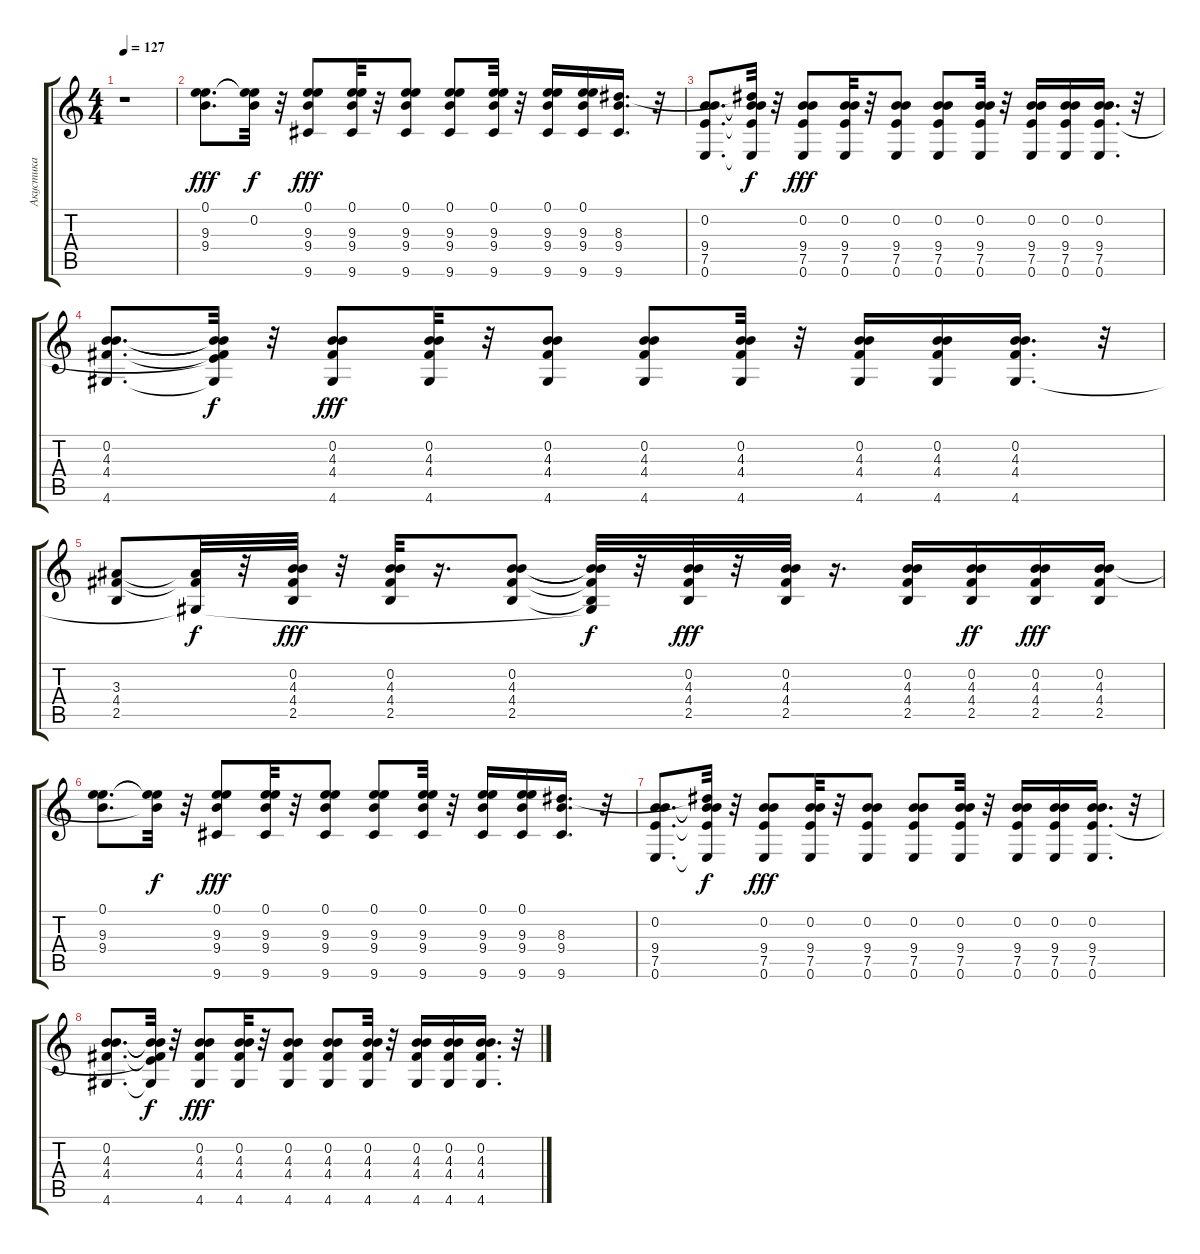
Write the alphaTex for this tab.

\track ("Акустика" "Акустика") {instrument acousticguitarsteel}
\staff {score tabs}
\tuning (E4 B3 G3 D3 A2 E2) {hide}
\ts (4 4)
\tempo 127
\clef g2
\ks c
r.1{dy f} |
(0.1 9.3 9.4).8{d dy fff} (0.1{t} 0.2{t} 9.3{t}).32{dy f} r.32 (0.1 9.3 9.4 9.6).8{dy fff} (0.1 9.3 9.4 9.6).32 r.32 (0.1 9.3 9.4 9.6).8 (0.1 9.3 9.4 9.6).8 (0.1 9.3 9.4 9.6).32 r.32 (0.1 9.3 9.4 9.6).16 (0.1 9.3 9.4 9.6).16 (8.3 9.4 9.6).16{d} r.32 |
(0.2 9.4 7.5 0.6).8{d} (0.2{t} 8.3{t} 9.4{t} 7.5{t} 0.6{t}).32{dy f} r.32 (0.2 9.4 7.5 0.6).8{dy fff} (0.2 9.4 7.5 0.6).32 r.32 (0.2 9.4 7.5 0.6).8 (0.2 9.4 7.5 0.6).8 (0.2 9.4 7.5 0.6).32 r.32 (0.2 9.4 7.5 0.6).16 (0.2 9.4 7.5 0.6).16 (0.2 9.4 7.5 0.6).16{d} r.32 |
(0.2 4.3 4.4 4.6).8{d} (0.2{t} 4.3{t} 4.4{t} 7.5{t} 4.6{t}).32{dy f} r.32 (0.2 4.3 4.4 4.6).8{dy fff} (0.2 4.3 4.4 4.6).32 r.32 (0.2 4.3 4.4 4.6).8 (0.2 4.3 4.4 4.6).8 (0.2 4.3 4.4 4.6).32 r.32 (0.2 4.3 4.4 4.6).16 (0.2 4.3 4.4 4.6).16 (0.2 4.3 4.4 4.6).16{d} r.32 |
(3.3 4.4 2.5).8 (3.3{t} 4.4{t} 4.6{t}).32{dy f} r.32 (0.2 4.3 4.4 2.5).32{dy fff} r.32 (0.2 4.3 4.4 2.5).32 r.16{d} (0.2 4.3 4.4 2.5).8 (0.2{t} 4.3{t} 4.4{t} 2.5{t} 4.6{t}).32{dy f} r.32 (0.2 4.3 4.4 2.5).32{dy fff} r.32 (0.2 4.3 4.4 2.5).32 r.16{d} (0.2 4.3 4.4 2.5).16 (0.2 4.3 4.4 2.5).16{dy ff} (0.2 4.3 4.4 2.5).16{dy fff} (0.2 4.3 4.4 2.5).16 |
(0.1 9.3 9.4).8{d} (0.1{t} 0.2{t} 9.3{t}).32{dy f} r.32 (0.1 9.3 9.4 9.6).8{dy fff} (0.1 9.3 9.4 9.6).32 r.32 (0.1 9.3 9.4 9.6).8 (0.1 9.3 9.4 9.6).8 (0.1 9.3 9.4 9.6).32 r.32 (0.1 9.3 9.4 9.6).16 (0.1 9.3 9.4 9.6).16 (8.3 9.4 9.6).16{d} r.32 |
(0.2 9.4 7.5 0.6).8{d} (0.2{t} 8.3{t} 9.4{t} 7.5{t} 0.6{t}).32{dy f} r.32 (0.2 9.4 7.5 0.6).8{dy fff} (0.2 9.4 7.5 0.6).32 r.32 (0.2 9.4 7.5 0.6).8 (0.2 9.4 7.5 0.6).8 (0.2 9.4 7.5 0.6).32 r.32 (0.2 9.4 7.5 0.6).16 (0.2 9.4 7.5 0.6).16 (0.2 9.4 7.5 0.6).16{d} r.32 |
(0.2 4.3 4.4 4.6).8{d} (0.2{t} 4.3{t} 4.4{t} 7.5{t} 4.6{t}).32{dy f} r.32 (0.2 4.3 4.4 4.6).8{dy fff} (0.2 4.3 4.4 4.6).32 r.32 (0.2 4.3 4.4 4.6).8 (0.2 4.3 4.4 4.6).8 (0.2 4.3 4.4 4.6).32 r.32 (0.2 4.3 4.4 4.6).16 (0.2 4.3 4.4 4.6).16 (0.2 4.3 4.4 4.6).16{d} r.32
